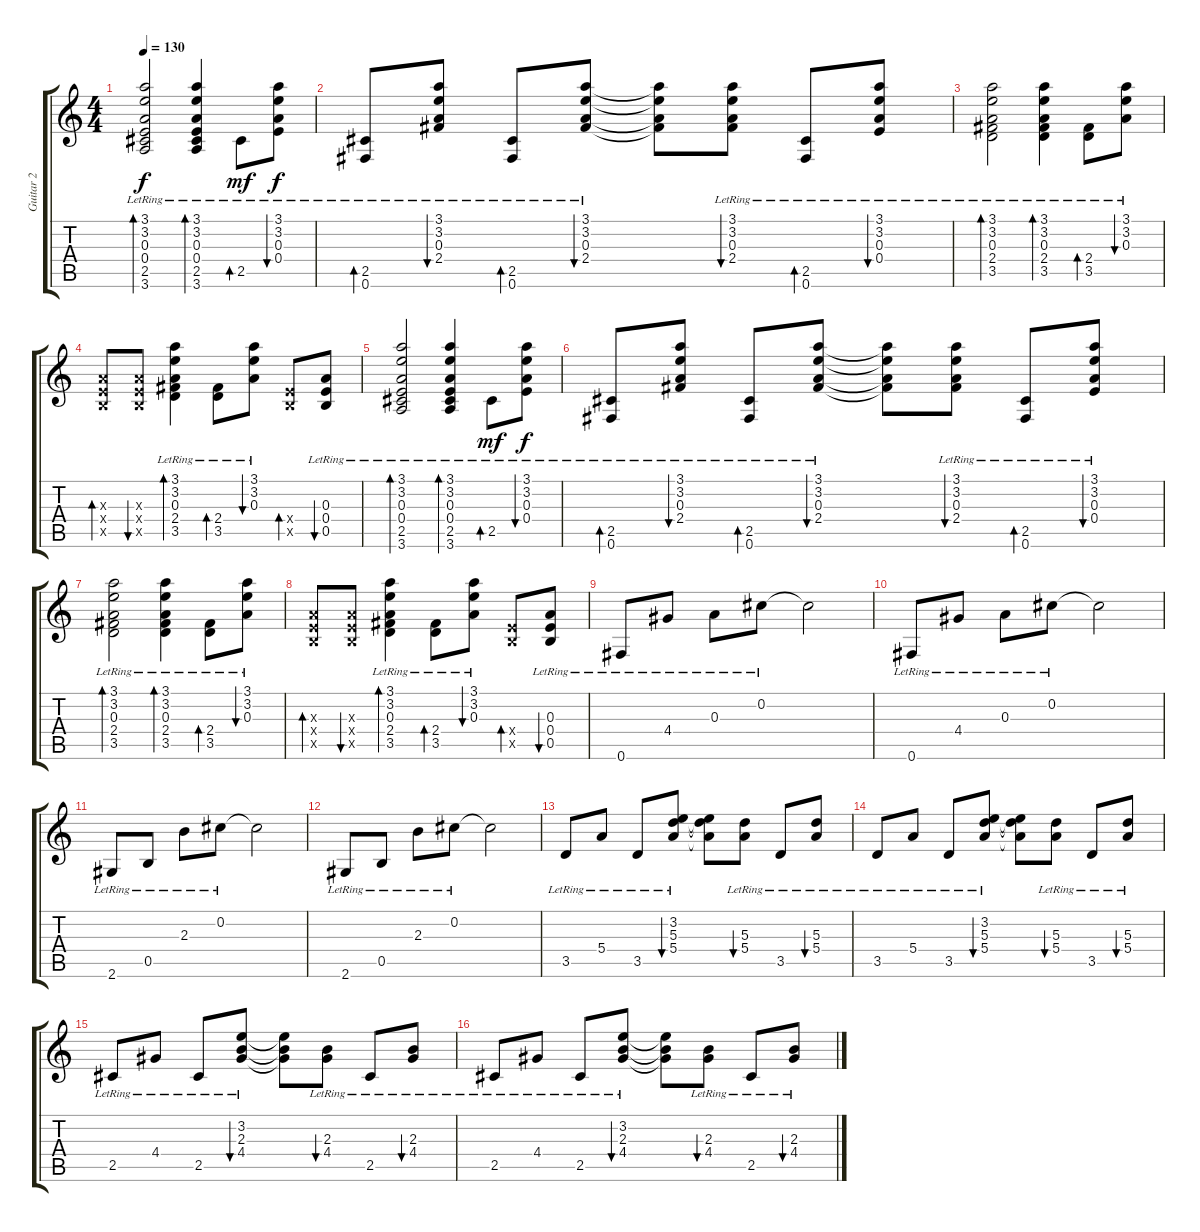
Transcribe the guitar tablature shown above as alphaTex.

\track ("Guitar 2" "Guitar 2") {instrument acousticguitarsteel}
\staff {score tabs}
\tuning (Gb4 Db4 A3 E3 B2 Gb2) {hide}
\ts (4 4)
\tempo 130
\clef g2
\ks c
(3.1{lr} 3.2{lr} 0.3{lr} 0.4{lr} 2.5{lr} 3.6{lr}).2{bd 60 dy f} (3.1{lr} 3.2{lr} 0.3{lr} 0.4{lr} 2.5{lr} 3.6{lr}).4{bd 60} 2.5{lr}.8{bd 60 dy mf} (3.1{lr} 3.2{lr} 0.3{lr} 0.4{lr}).8{bu 60 dy f} |
(2.5{lr} 0.6{lr}).8{bd 60} (3.1{lr} 3.2{lr} 0.3{lr} 2.4{lr}).8{bu 60} (2.5{lr} 0.6{lr}).8{bd 60} (3.1{lr} 3.2{lr} 0.3{lr} 2.4{lr}).8{bu 60} (3.1{t} 3.2{t} 0.3{t} 2.4{t}).8 (3.1{lr} 3.2{lr} 0.3{lr} 2.4{lr}).8{bu 60} (2.5{lr} 0.6{lr}).8{bd 60} (3.1{lr} 3.2{lr} 0.3{lr} 0.4{lr}).8{bu 60} |
(3.1{lr} 3.2{lr} 0.3{lr} 2.4{lr} 3.5{lr}).2{bd 60} (3.1{lr} 3.2{lr} 0.3{lr} 2.4{lr} 3.5{lr}).4{bd 60} (2.4{lr} 3.5{lr}).8{bd 60} (3.1{lr} 3.2{lr} 0.3{lr}).8{bu 60} |
(0.3{x} 0.4{x} 0.5{x}).8{bd 60} (0.3{x} 0.4{x} 0.5{x}).8{bu 60} (3.1{lr} 3.2{lr} 0.3{lr} 2.4{lr} 3.5{lr}).4{bd 60} (2.4{lr} 3.5{lr}).8{bd 60} (3.1{lr} 3.2{lr} 0.3{lr}).8{bu 60} (0.4{x} 0.5{x}).8{bd 60} (0.3{lr} 0.4{lr} 0.5{lr}).8{bu 60} |
(3.1{lr} 3.2{lr} 0.3{lr} 0.4{lr} 2.5{lr} 3.6{lr}).2{bd 60} (3.1{lr} 3.2{lr} 0.3{lr} 0.4{lr} 2.5{lr} 3.6{lr}).4{bd 60} 2.5{lr}.8{bd 60 dy mf} (3.1{lr} 3.2{lr} 0.3{lr} 0.4{lr}).8{bu 60 dy f} |
(2.5{lr} 0.6{lr}).8{bd 60} (3.1{lr} 3.2{lr} 0.3{lr} 2.4{lr}).8{bu 60} (2.5{lr} 0.6{lr}).8{bd 60} (3.1{lr} 3.2{lr} 0.3{lr} 2.4{lr}).8{bu 60} (3.1{t} 3.2{t} 0.3{t} 2.4{t}).8 (3.1{lr} 3.2{lr} 0.3{lr} 2.4{lr}).8{bu 60} (2.5{lr} 0.6{lr}).8{bd 60} (3.1{lr} 3.2{lr} 0.3{lr} 0.4{lr}).8{bu 60} |
(3.1{lr} 3.2{lr} 0.3{lr} 2.4{lr} 3.5{lr}).2{bd 60} (3.1{lr} 3.2{lr} 0.3{lr} 2.4{lr} 3.5{lr}).4{bd 60} (2.4{lr} 3.5{lr}).8{bd 60} (3.1{lr} 3.2{lr} 0.3{lr}).8{bu 60} |
(0.3{x} 0.4{x} 0.5{x}).8{bd 60} (0.3{x} 0.4{x} 0.5{x}).8{bu 60} (3.1{lr} 3.2{lr} 0.3{lr} 2.4{lr} 3.5{lr}).4{bd 60} (2.4{lr} 3.5{lr}).8{bd 60} (3.1{lr} 3.2{lr} 0.3{lr}).8{bu 60} (0.4{x} 0.5{x}).8{bd 60} (0.3{lr} 0.4{lr} 0.5{lr}).8{bu 60} |
0.6{lr}.8 4.4{lr}.8 0.3{lr}.8 0.2{lr}.8 0.2{t}.2 |
0.6{lr}.8 4.4{lr}.8 0.3{lr}.8 0.2{lr}.8 0.2{t}.2 |
2.6{lr}.8 0.5{lr}.8 2.3{lr}.8 0.2{lr}.8 0.2{t}.2 |
2.6{lr}.8 0.5{lr}.8 2.3{lr}.8 0.2{lr}.8 0.2{t}.2 |
3.5{lr}.8 5.4{lr}.8 3.5{lr}.8 (3.2{lr} 5.3{lr} 5.4{lr}).8{bu 60} (3.2{t} 5.3{t} 5.4{t}).8 (5.3{lr} 5.4{lr}).8{bu 60} 3.5{lr}.8 (5.3{lr} 5.4{lr}).8{bu 60} |
3.5{lr}.8 5.4{lr}.8 3.5{lr}.8 (3.2{lr} 5.3{lr} 5.4{lr}).8{bu 60} (3.2{t} 5.3{t} 5.4{t}).8 (5.3{lr} 5.4{lr}).8{bu 60} 3.5{lr}.8 (5.3{lr} 5.4{lr}).8{bu 60} |
2.5{lr}.8 4.4{lr}.8 2.5{lr}.8 (3.2{lr} 2.3{lr} 4.4{lr}).8{bu 60} (3.2{t} 2.3{t} 4.4{t}).8 (2.3{lr} 4.4{lr}).8{bu 60} 2.5{lr}.8 (2.3{lr} 4.4{lr}).8{bu 60} |
2.5{lr}.8 4.4{lr}.8 2.5{lr}.8 (3.2{lr} 2.3{lr} 4.4{lr}).8{bu 60} (3.2{t} 2.3{t} 4.4{t}).8 (2.3{lr} 4.4{lr}).8{bu 60} 2.5{lr}.8 (2.3{lr} 4.4{lr}).8{bu 60}
